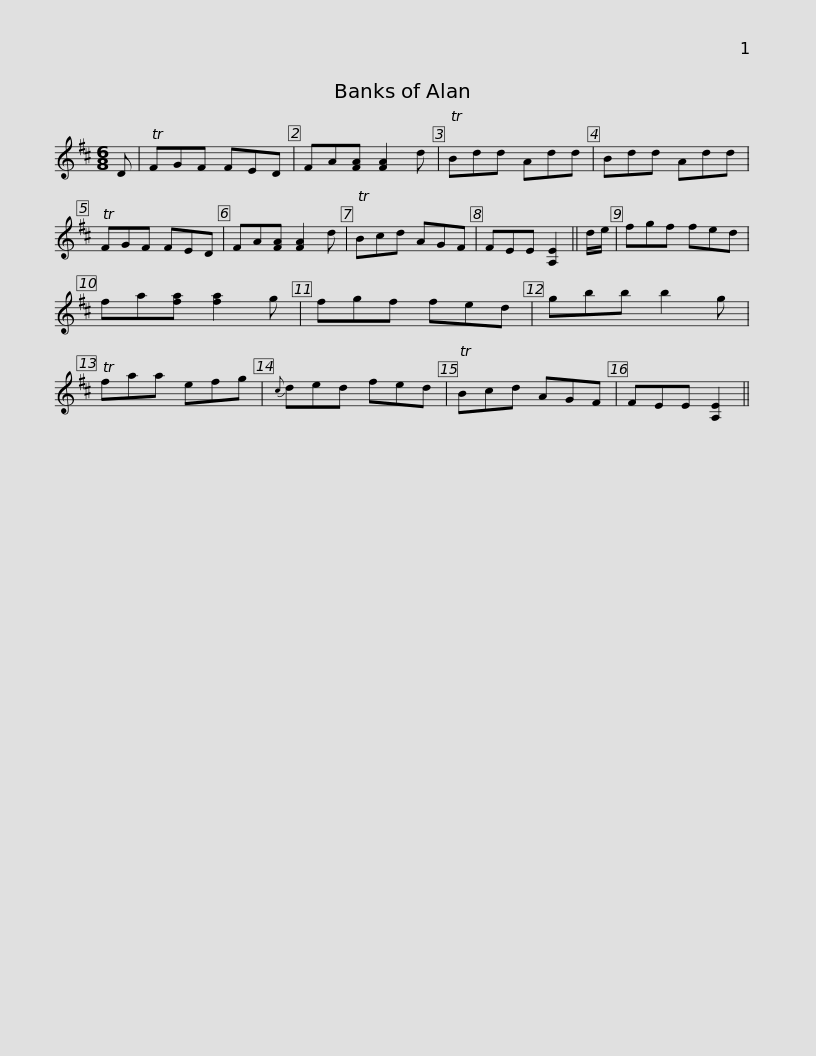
X:1
L:1/8
M:6/8
I:linebreak $
K:D
V:1 treble
V:1
 D | TFGF FED | FA[FA] [FA]2 d | TBdd Add | Bdd Add | %5
 TFGF FED | FA[FA] [FA]2 d | TBcd AGF |$ FEE [A,E]2 || d/e/ | %10
 fgf fed | fa[fa] [fa]2 g | fgf fed | gbb b2 g | Tfaa efg | %15
{c} ded fed |$ TBcd AGF | FEE [A,E]2 || %18
